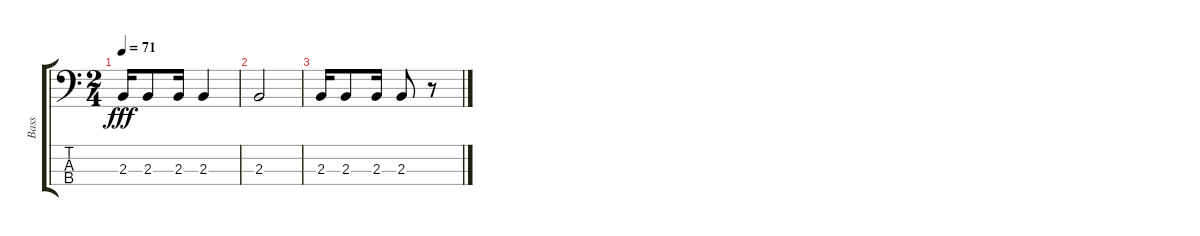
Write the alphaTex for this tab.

\track ("Bass" "Bass") {instrument electricbassfinger}
\staff {score tabs}
\tuning (G2 D2 A1 E1) {hide}
\ts (2 4)
\tempo 71
\clef f4
\ks c
2.3.16{dy fff volume 4} 2.3.8{volume 3} 2.3.16{volume 2} 2.3.4{volume 2} |
2.3.2{volume 0} |
2.3.16{volume 0} 2.3.8 2.3.16 2.3.8 r.8
